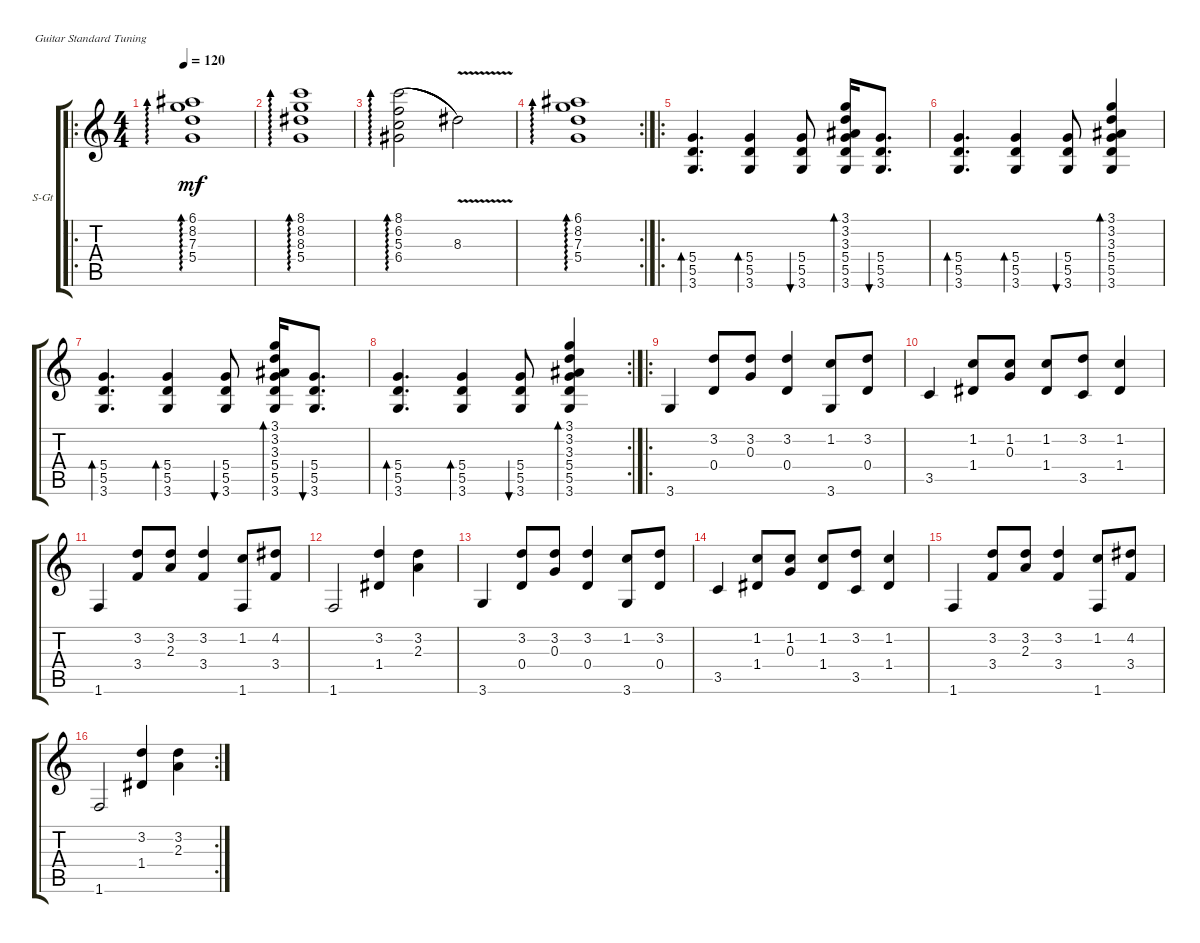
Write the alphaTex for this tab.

\defaultSystemsLayout 4
\bracketExtendMode groupsimilarinstruments
\firstSystemTrackNameOrientation horizontal
\otherSystemsTrackNameOrientation horizontal
\track ("Steel Guitar" "S-Gt") {instrument acousticguitarsteel}
\staff {score tabs}
\tuning (E4 B3 G3 D3 A2 E2)
\ro
\ts (4 4)
\tempo 120
\clef g2
\ks c
(6.1 8.2 7.3 5.4).1{ad 0 dy mf instrument acousticguitarsteel} |
(8.1 8.2 8.3 5.4).1{ad 0} |
(8.1 6.2 5.3 6.4).2{ad 0 legatoorigin} 8.3{v}.2 |
\rc 2
(6.1 8.2 7.3 5.4).1{ad 0} |
\ro
(3.6 5.5 5.4).4{d bd 30} (3.6 5.5 5.4).4{bd 30} (3.6 5.5 5.4).8{bu 30} (3.6 5.5 5.4 3.3 3.2 3.1).16{bd 30} (3.6 5.5 5.4).8{d bu 30} |
(3.6 5.5 5.4).4{d bd 30} (3.6 5.5 5.4).4{bd 30} (3.6 5.5 5.4).8{bu 30} (3.6 5.5 5.4 3.3 3.2 3.1).4{bd 30} |
(3.6 5.5 5.4).4{d bd 30} (3.6 5.5 5.4).4{bd 30} (3.6 5.5 5.4).8{bu 30} (3.6 5.5 5.4 3.3 3.2 3.1).16{bd 30} (3.6 5.5 5.4).8{d bu 30} |
\rc 2
(3.6 5.5 5.4).4{d bd 30} (3.6 5.5 5.4).4{bd 30} (3.6 5.5 5.4).8{bu 30} (3.6 5.5 5.4 3.3 3.2 3.1).4{bd 30} |
\ro
3.6.4 (0.4 3.2).8 (0.3 3.2).8 (0.4 3.2).4 (3.6 1.2).8 (0.4 3.2).8 |
3.5.4 (1.4 1.2).8 (0.3 1.2).8 (1.4 1.2).8 (3.5 3.2).8 (1.4 1.2).4 |
1.6.4 (3.4 3.2).8 (2.3 3.2).8 (3.4 3.2).4 (1.6 1.2).8 (3.4 4.2).8 |
1.6.2 (1.4 3.2).4 (2.3 3.2).4 |
3.6.4 (0.4 3.2).8 (0.3 3.2).8 (0.4 3.2).4 (3.6 1.2).8 (0.4 3.2).8 |
3.5.4 (1.4 1.2).8 (0.3 1.2).8 (1.4 1.2).8 (3.5 3.2).8 (1.4 1.2).4 |
1.6.4 (3.4 3.2).8 (2.3 3.2).8 (3.4 3.2).4 (1.6 1.2).8 (3.4 4.2).8 |
\rc 2
1.6.2 (1.4 3.2).4 (2.3 3.2).4
